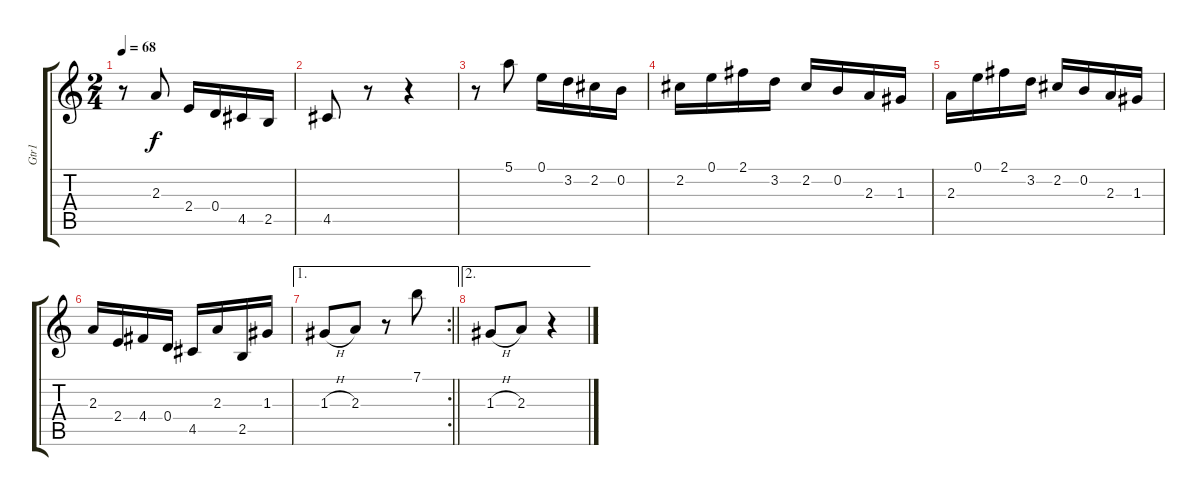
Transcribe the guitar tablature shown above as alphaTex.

\track ("Gtr1" "Gtr1") {mute instrument acousticguitarnylon}
\staff {score tabs}
\tuning (E4 B3 G3 D3 A2 E2) {hide}
\ts (2 4)
\tempo 68
\clef g2
\ks c
r.8{dy f} 2.3.8 2.4.16 0.4.16 4.5.16 2.5.16 |
4.5.8 r.8 r.4 |
r.8 5.1.8 0.1.16 3.2.16 2.2.16 0.2.16 |
2.2.16 0.1.16 2.1.16 3.2.16 2.2.16 0.2.16 2.3.16 1.3.16 |
2.3.16 0.1.16 2.1.16 3.2.16 2.2.16 0.2.16 2.3.16 1.3.16 |
2.3.16 2.4.16 4.4.16 0.4.16 4.5.16 2.3.16 2.5.16 1.3.16 |
\ae 1
\rc 2
\barLineRight lightlight
1.3{h}.8 2.3.8 r.8 7.1.8 |
\ae 2
1.3{h}.8 2.3.8 r.4
